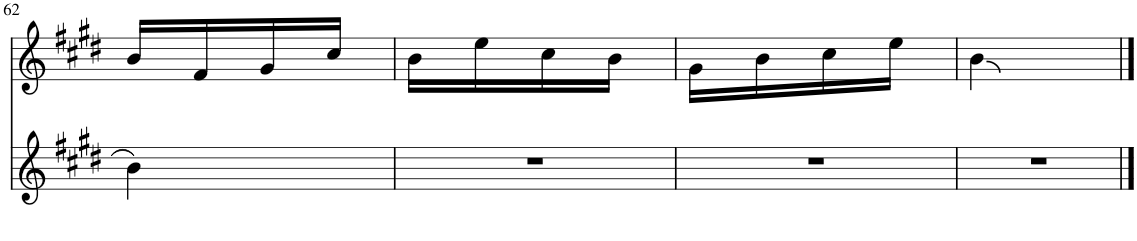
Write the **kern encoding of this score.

**kern	**kern
*part2	*part1
*staff2	*staff1
*I"Piano	*I"Piano
*I'Pno	*I'Pno
!!LO:PB:g=z
*clefG2	*clefG2
*k[f#c#g#d#]	*k[f#c#g#d#]
*M1/4	*M1/4
=62	=62
4b\	16b/LL
.	16f#/
.	16g#/
.	16cc#/JJ
=63	=63
4r	16b\LL
.	16ee\
.	16cc#\
.	16b\JJ
=64	=64
4r	16g#\LL
.	16b\
.	16cc#\
.	16ee\JJ
=65	=65
4r	4b\
==	==
*-	*-
